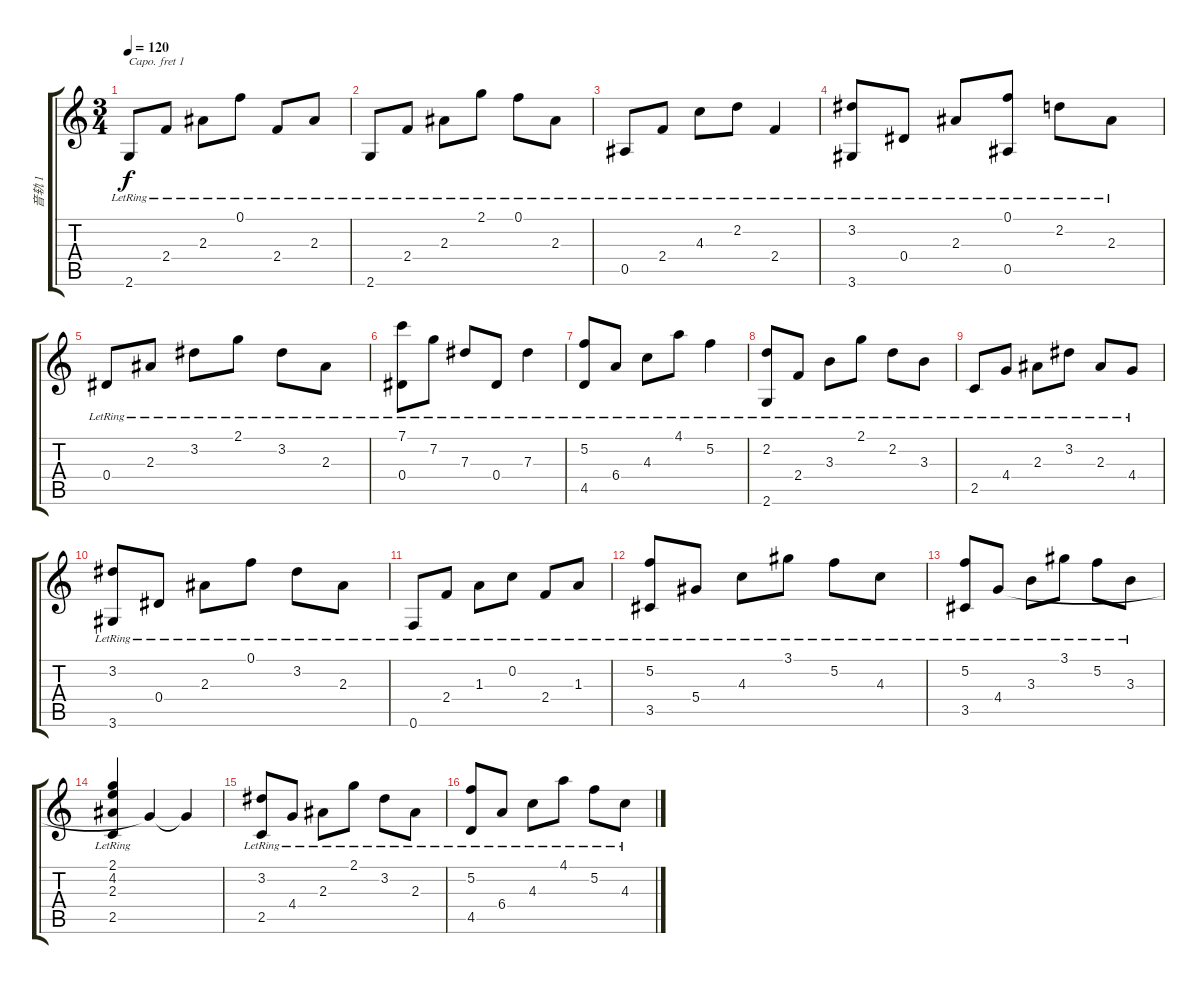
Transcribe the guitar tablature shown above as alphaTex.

\track ("音轨 1" "音轨 1") {instrument acousticguitarsteel}
\staff {score tabs}
\capo 1
\tuning (E4 B3 G3 D3 A2 E2) {hide}
\ts (3 4)
\tempo 120
\clef g2
\ks c
2.6{lr}.8{dy f} 2.4{lr}.8 2.3{lr}.8 0.1{lr}.8 2.4{lr}.8 2.3{lr}.8 |
2.6{lr}.8 2.4{lr}.8 2.3{lr}.8 2.1{lr}.8 0.1{lr}.8 2.3{lr}.8 |
0.5{lr}.8 2.4{lr}.8 4.3{lr}.8 2.2{lr}.8 2.4{lr}.4 |
(3.2{lr} 3.6{lr}).8 0.4{lr}.8 2.3{lr}.8 (0.1{lr} 0.5{lr}).8 2.2{lr}.8 2.3{lr}.8 |
0.4{lr}.8 2.3{lr}.8 3.2{lr}.8 2.1{lr}.8 3.2{lr}.8 2.3{lr}.8 |
(7.1{lr} 0.4{lr}).8 7.2{lr}.8 7.3{lr}.8 0.4{lr}.8 7.3{lr}.4 |
(5.2{lr} 4.5{lr}).8 6.4{lr}.8 4.3{lr}.8 4.1{lr}.8 5.2{lr}.4 |
(2.2{lr} 2.6{lr}).8 2.4{lr}.8 3.3{lr}.8 2.1{lr}.8 2.2{lr}.8 3.3{lr}.8 |
2.5{lr}.8 4.4{lr}.8 2.3{lr}.8 3.2{lr}.8 2.3{lr}.8 4.4{lr}.8 |
(3.2{lr} 3.6{lr}).8 0.4{lr}.8 2.3{lr}.8 0.1{lr}.8 3.2{lr}.8 2.3{lr}.8 |
0.6{lr}.8 2.4{lr}.8 1.3{lr}.8 0.2{lr}.8 2.4{lr}.8 1.3{lr}.8 |
(5.2{lr} 3.5{lr}).8 5.4{lr}.8 4.3{lr}.8 3.1{lr}.8 5.2{lr}.8 4.3{lr}.8 |
(5.2{lr} 3.5{lr}).8 4.4{lr}.8 3.3{lr}.8 3.1{lr}.8 5.2{lr}.8 3.3{lr}.8 |
(2.1{lr} 4.2{lr} 2.3{lr} 2.5{lr}).4 4.4{t}.4 4.4{t}.4 |
(3.2{lr} 2.5{lr}).8 4.4{lr}.8 2.3{lr}.8 2.1{lr}.8 3.2{lr}.8 2.3{lr}.8 |
(5.2{lr} 4.5{lr}).8 6.4{lr}.8 4.3{lr}.8 4.1{lr}.8 5.2{lr}.8 4.3{lr}.8
